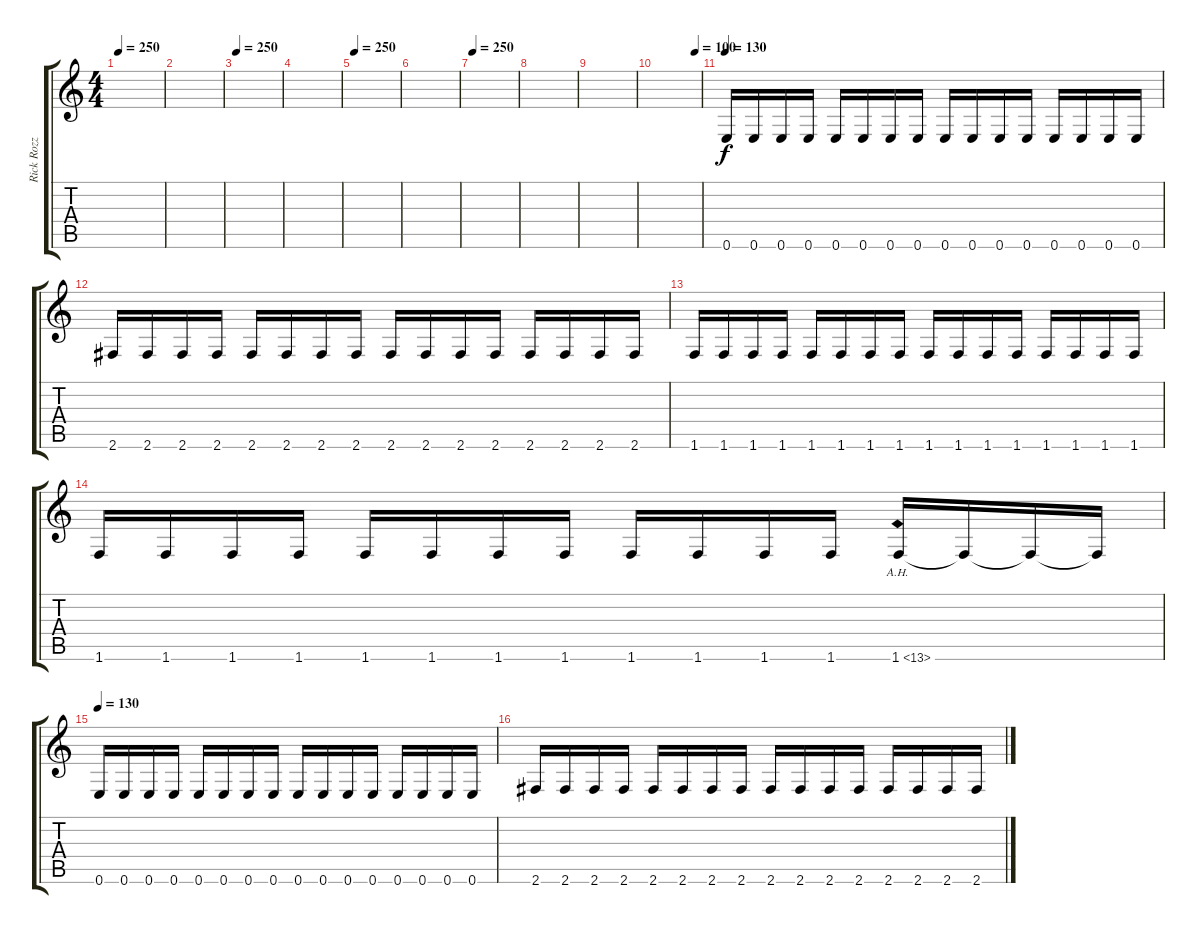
\track ("Rick Rozz" "Rick Rozz") {instrument distortionguitar}
\staff {score tabs}
\tuning (E4 B3 G3 D3 A2 E2) {hide}
\ts (4 4)
\tempo 250
\clef g2
\ks c
|
|
\tempo 250
|
|
\tempo 250
|
|
\tempo 250
|
|
|
\tempo (100 0.875)
|
\tempo 130
0.6.16 0.6.16 0.6.16 0.6.16 0.6.16 0.6.16 0.6.16 0.6.16 0.6.16 0.6.16 0.6.16 0.6.16 0.6.16 0.6.16 0.6.16 0.6.16 |
2.6.16 2.6.16 2.6.16 2.6.16 2.6.16 2.6.16 2.6.16 2.6.16 2.6.16 2.6.16 2.6.16 2.6.16 2.6.16 2.6.16 2.6.16 2.6.16 |
1.6.16 1.6.16 1.6.16 1.6.16 1.6.16 1.6.16 1.6.16 1.6.16 1.6.16 1.6.16 1.6.16 1.6.16 1.6.16 1.6.16 1.6.16 1.6.16 |
1.6.16 1.6.16 1.6.16 1.6.16 1.6.16 1.6.16 1.6.16 1.6.16 1.6.16 1.6.16 1.6.16 1.6.16 1.6{ah 12}.16 1.6{t}.16 1.6{t}.16 1.6{t}.16 |
\tempo 130
0.6.16 0.6.16 0.6.16 0.6.16 0.6.16 0.6.16 0.6.16 0.6.16 0.6.16 0.6.16 0.6.16 0.6.16 0.6.16 0.6.16 0.6.16 0.6.16 |
2.6.16 2.6.16 2.6.16 2.6.16 2.6.16 2.6.16 2.6.16 2.6.16 2.6.16 2.6.16 2.6.16 2.6.16 2.6.16 2.6.16 2.6.16 2.6.16
